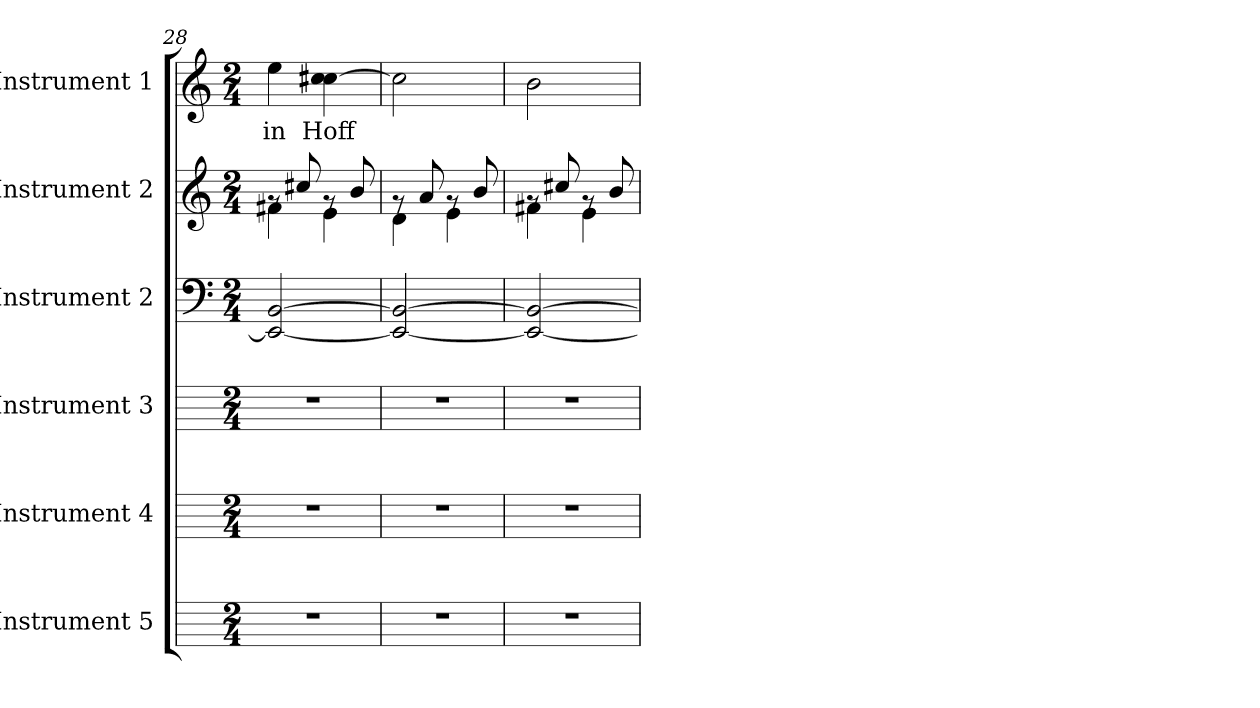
**kern	**kern	**kern	**kern	**kern	**kern	**text
*part6	*part5	*part4	*part3	*part2	*part1	*part1
*staff6	*staff5	*staff4	*staff3	*staff2	*staff1	*staff1
*I"Instrument 5	*I"Instrument 4	*I"Instrument 3	*I"Instrument 2	*I"Instrument 2	*I"Instrument 1	*
*	*	*	*clefF4	*clefG2	*clefG2	*
*k[]	*k[]	*k[]	*k[]	*k[]	*k[]	*
*C:	*C:	*C:	*C:	*C:	*C:	*
*M2/4	*M2/4	*M2/4	*M2/4	*M2/4	*M2/4	*
=28	=28	=28	=28	=28	=28	=28
*	*	*	*	*^	*	*
!	!	!	!	!	!	!	!LO:LY:b:cj
2r	2r	2r	[>2BB/ 2EE/_<	8rf	4f#X\	4ee\	in
.	.	.	.	8cc#X/	.	.	.
!	!	!	!	!	!	!	!LO:LY:b:cj
.	.	.	.	8rf	4e\	4cc#X\ [>4cc#X\	Hoff-
.	.	.	.	8b/	.	.	.
=29	=29	=29	=29	=29	=29	=29	=29
!	!	!	!	!	!	!	!LO:LY:b:cj
2r	2r	2r	2BB/_> 2EE/_<	8rf	4d\	2cc#\]	--
.	.	.	.	8a/	.	.	.
.	.	.	.	8rf	4e\	.	.
.	.	.	.	8b/	.	.	.
=30	=30	=30	=30	=30	=30	=30	=30
!	!	!	!	!	!	!	!LO:LY:b:cj
2r	2r	2r	2BB/_> 2EE/_<	8rf	4f#X\	2b\	--
.	.	.	.	8cc#X/	.	.	.
.	.	.	.	8rf	4e\	.	.
.	.	.	.	8b/	.	.	.
*	*	*	*	*v	*v	*	*
=	=	=	=	=	=	=
*-	*-	*-	*-	*-	*-	*-
